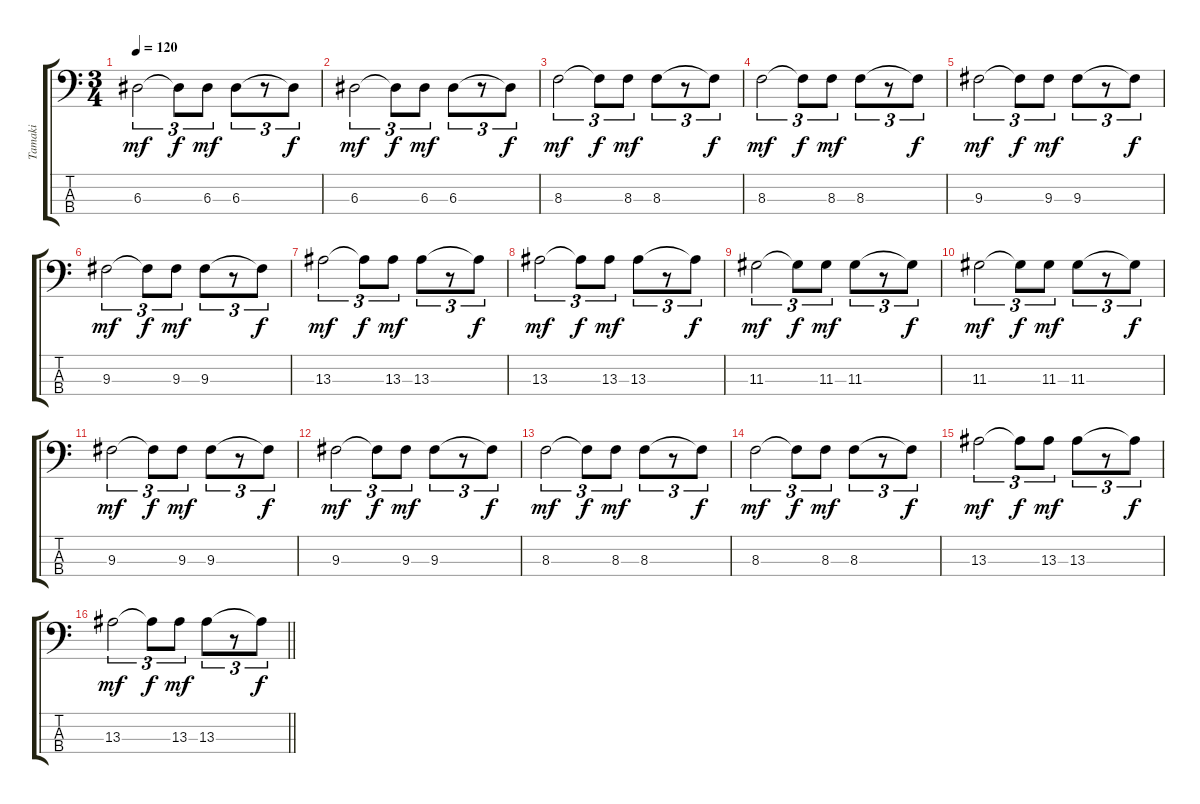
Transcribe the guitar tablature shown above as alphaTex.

\track ("Tamaki" "Tamaki") {instrument electricbasspick}
\staff {score tabs}
\tuning (G2 D2 A1 E1) {hide}
\ts (3 4)
\tempo 120
\clef f4
\ks c
6.3.2{tu (3 2) dy mf} 6.3{t}.8{tu (3 2) dy f} 6.3.8{tu (3 2) dy mf} 6.3.8{tu (3 2)} r.8{tu (3 2)} 6.3{t}.8{tu (3 2) dy f} |
6.3.2{tu (3 2) dy mf} 6.3{t}.8{tu (3 2) dy f} 6.3.8{tu (3 2) dy mf} 6.3.8{tu (3 2)} r.8{tu (3 2)} 6.3{t}.8{tu (3 2) dy f} |
8.3.2{tu (3 2) dy mf} 8.3{t}.8{tu (3 2) dy f} 8.3.8{tu (3 2) dy mf} 8.3.8{tu (3 2)} r.8{tu (3 2)} 8.3{t}.8{tu (3 2) dy f} |
8.3.2{tu (3 2) dy mf} 8.3{t}.8{tu (3 2) dy f} 8.3.8{tu (3 2) dy mf} 8.3.8{tu (3 2)} r.8{tu (3 2)} 8.3{t}.8{tu (3 2) dy f} |
9.3.2{tu (3 2) dy mf} 9.3{t}.8{tu (3 2) dy f} 9.3.8{tu (3 2) dy mf} 9.3.8{tu (3 2)} r.8{tu (3 2)} 9.3{t}.8{tu (3 2) dy f} |
9.3.2{tu (3 2) dy mf} 9.3{t}.8{tu (3 2) dy f} 9.3.8{tu (3 2) dy mf} 9.3.8{tu (3 2)} r.8{tu (3 2)} 9.3{t}.8{tu (3 2) dy f} |
13.3.2{tu (3 2) dy mf} 13.3{t}.8{tu (3 2) dy f} 13.3.8{tu (3 2) dy mf} 13.3.8{tu (3 2)} r.8{tu (3 2)} 13.3{t}.8{tu (3 2) dy f} |
13.3.2{tu (3 2) dy mf} 13.3{t}.8{tu (3 2) dy f} 13.3.8{tu (3 2) dy mf} 13.3.8{tu (3 2)} r.8{tu (3 2)} 13.3{t}.8{tu (3 2) dy f} |
11.3.2{tu (3 2) dy mf} 11.3{t}.8{tu (3 2) dy f} 11.3.8{tu (3 2) dy mf} 11.3.8{tu (3 2)} r.8{tu (3 2)} 11.3{t}.8{tu (3 2) dy f} |
11.3.2{tu (3 2) dy mf} 11.3{t}.8{tu (3 2) dy f} 11.3.8{tu (3 2) dy mf} 11.3.8{tu (3 2)} r.8{tu (3 2)} 11.3{t}.8{tu (3 2) dy f} |
9.3.2{tu (3 2) dy mf} 9.3{t}.8{tu (3 2) dy f} 9.3.8{tu (3 2) dy mf} 9.3.8{tu (3 2)} r.8{tu (3 2)} 9.3{t}.8{tu (3 2) dy f} |
9.3.2{tu (3 2) dy mf} 9.3{t}.8{tu (3 2) dy f} 9.3.8{tu (3 2) dy mf} 9.3.8{tu (3 2)} r.8{tu (3 2)} 9.3{t}.8{tu (3 2) dy f} |
8.3.2{tu (3 2) dy mf} 8.3{t}.8{tu (3 2) dy f} 8.3.8{tu (3 2) dy mf} 8.3.8{tu (3 2)} r.8{tu (3 2)} 8.3{t}.8{tu (3 2) dy f} |
8.3.2{tu (3 2) dy mf} 8.3{t}.8{tu (3 2) dy f} 8.3.8{tu (3 2) dy mf} 8.3.8{tu (3 2)} r.8{tu (3 2)} 8.3{t}.8{tu (3 2) dy f} |
13.3.2{tu (3 2) dy mf} 13.3{t}.8{tu (3 2) dy f} 13.3.8{tu (3 2) dy mf} 13.3.8{tu (3 2)} r.8{tu (3 2)} 13.3{t}.8{tu (3 2) dy f} |
\barLineRight lightlight
13.3.2{tu (3 2) dy mf} 13.3{t}.8{tu (3 2) dy f} 13.3.8{tu (3 2) dy mf} 13.3.8{tu (3 2)} r.8{tu (3 2)} 13.3{t}.8{tu (3 2) dy f}
